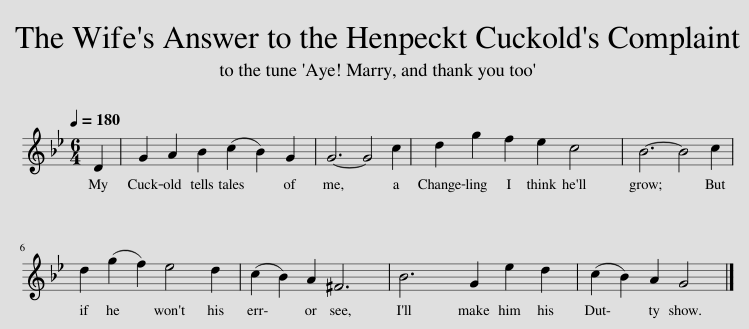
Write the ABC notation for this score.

X:1
L:1/8
Q:1/4=180
M:6/4
I:linebreak $
K:Gmin
V:1 treble
V:1
 D2 | G2 A2 B2 (c2 B2) G2 | G6- G4 c2 | d2 g2 f2 e2 c4 | B6- B4 c2 |$ %5
 d2 (g2 f2) e4 d2 | (c2 B2) A2 ^F6 | B6 G2 e2 d2 | (c2 B2) A2 G4 |] %9
